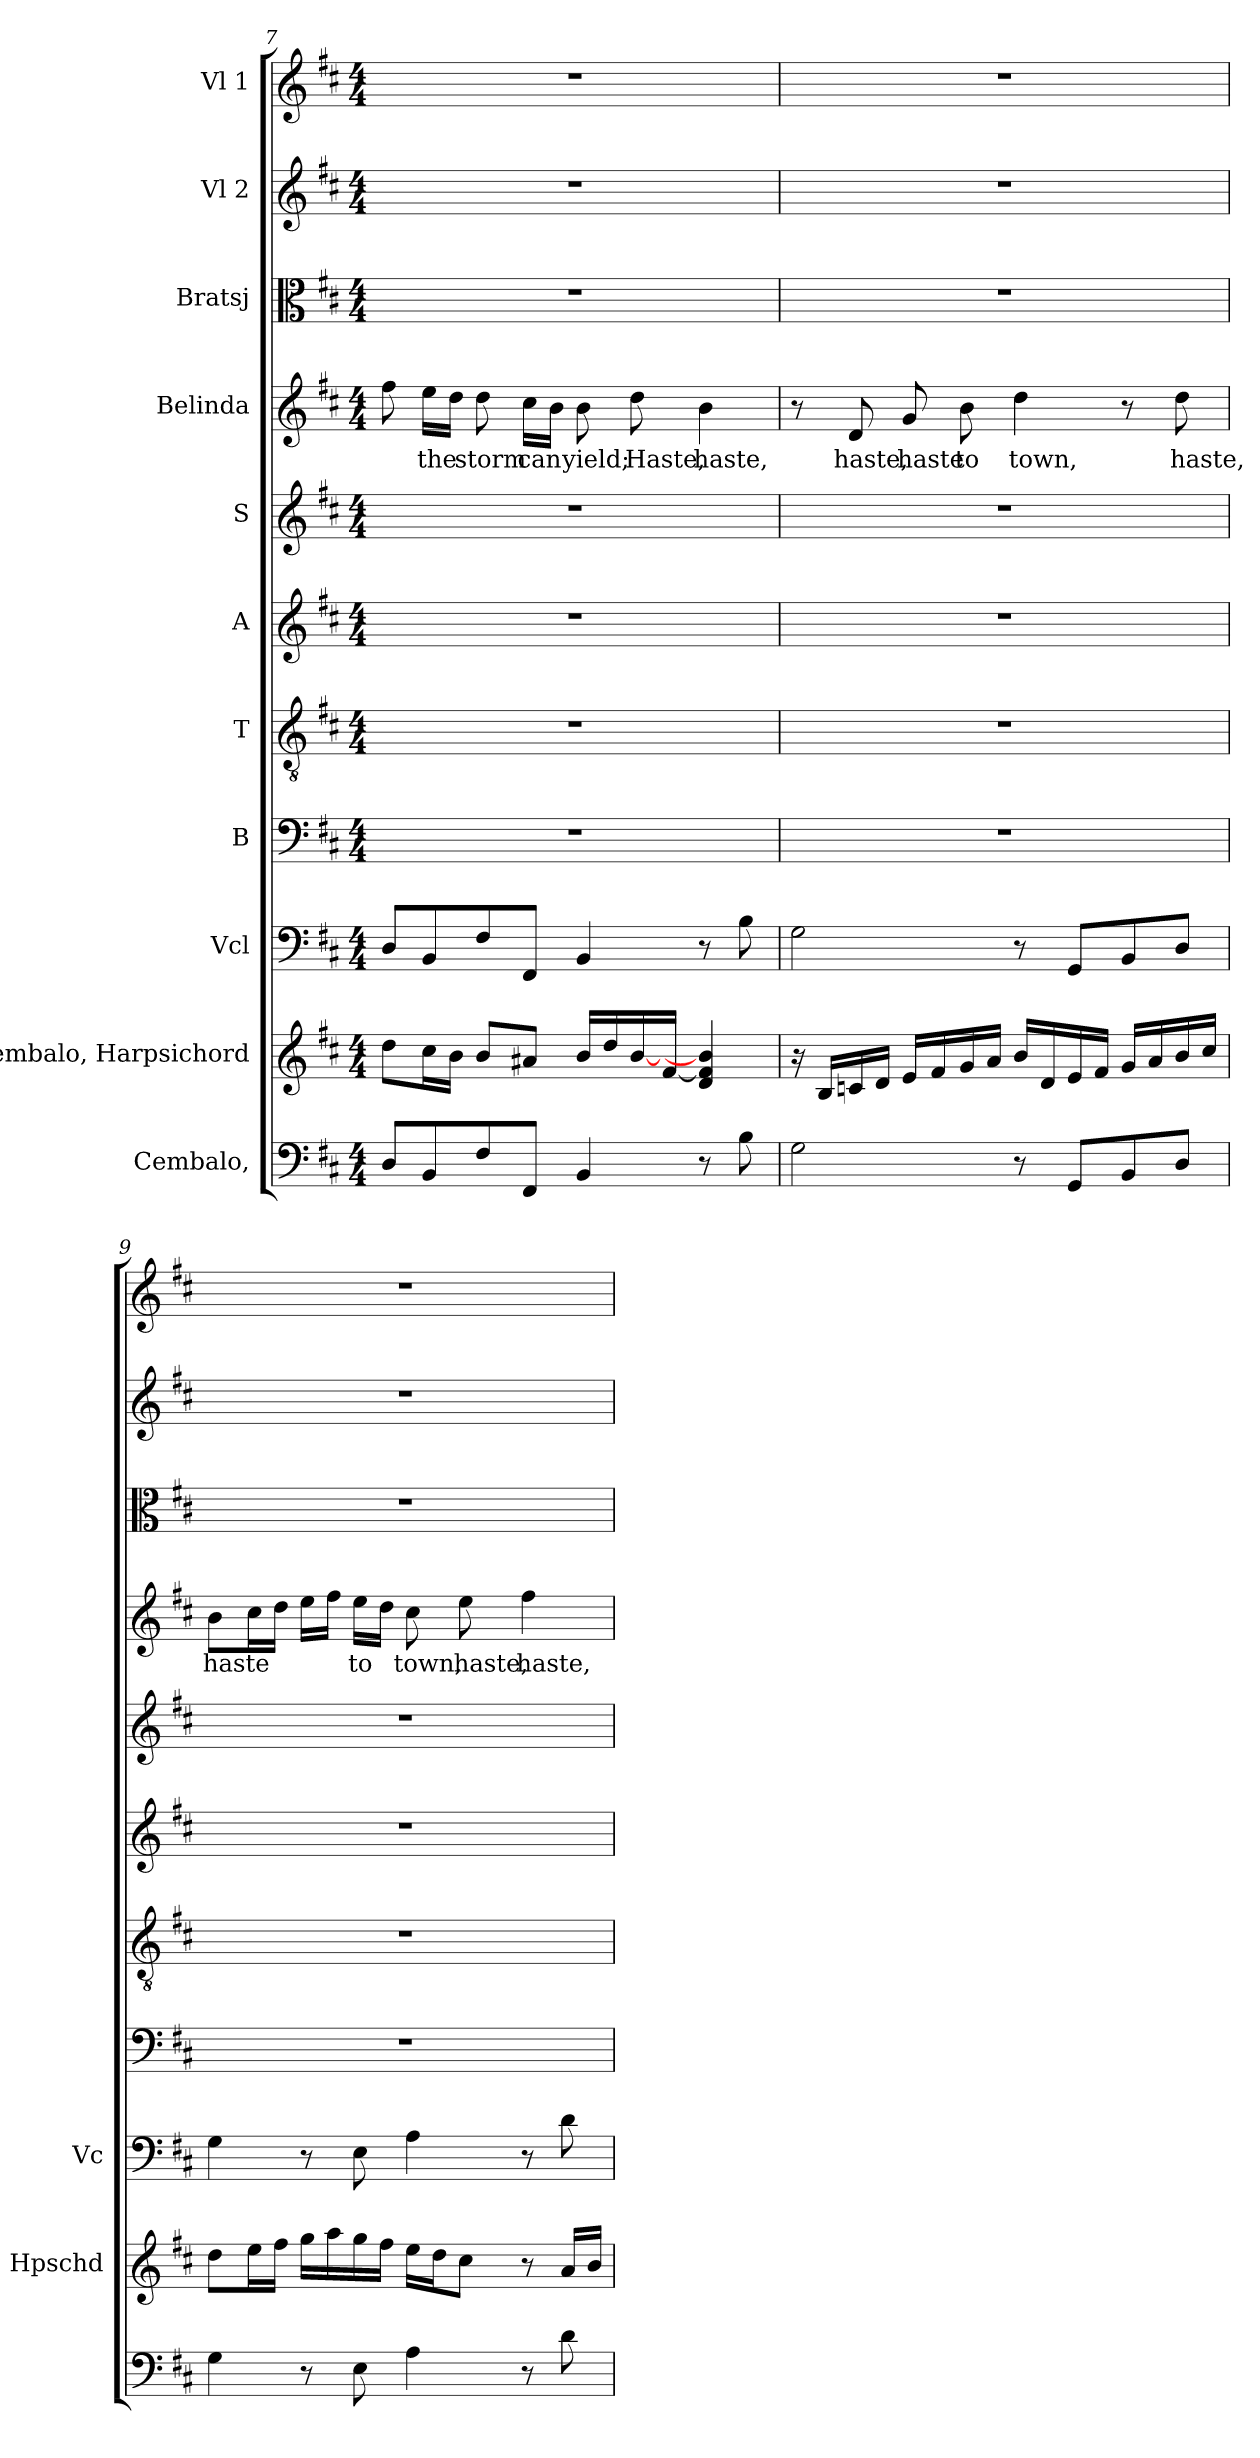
**kern	**kern	**kern	**kern	**kern	**kern	**kern	**kern	**text	**kern	**kern	**kern
*part11	*part10	*part9	*part8	*part7	*part6	*part5	*part4	*part4	*part3	*part2	*part1
*staff11	*staff10	*staff9	*staff8	*staff7	*staff6	*staff5	*staff4	*staff4	*staff3	*staff2	*staff1
*I"Cembalo,	*I"Cembalo, Harpsichord	*I"Vcl	*I"B	*I"T	*I"A	*I"S	*I"Belinda	*	*I"Bratsj	*I"Vl 2	*I"Vl 1
*	*I'Hpschd	*I'Vc	*	*	*	*	*	*	*	*	*
!!LO:LB:g=z
*clefF4	*clefG2	*clefF4	*clefF4	*clefGv2	*clefG2	*clefG2	*clefG2	*	*clefC3	*clefG2	*clefG2
*k[f#c#]	*k[f#c#]	*k[f#c#]	*k[f#c#]	*k[f#c#]	*k[f#c#]	*k[f#c#]	*k[f#c#]	*	*k[f#c#]	*k[f#c#]	*k[f#c#]
*M4/4	*M4/4	*M4/4	*M4/4	*M4/4	*M4/4	*M4/4	*M4/4	*	*M4/4	*M4/4	*M4/4
=7	=7	=7	=7	=7	=7	=7	=7	=7	=7	=7	=7
8D/L	8dd\L	8D/L	1r	1r	1r	1r	8ff#\	.	1r	1r	1r
!	!	!	!	!	!	!	!	!LO:LY:b	!	!	!
8BB/	16cc#\L	8BB/	.	.	.	.	16ee\LL	the	.	.	.
.	16b\JJ	.	.	.	.	.	16dd\JJ	.	.	.	.
!	!	!	!	!	!	!	!	!LO:LY:b	!	!	!
8F#/	8b/L	8F#/	.	.	.	.	8dd\	storm	.	.	.
!	!	!	!	!	!	!	!	!LO:LY:b	!	!	!
8FF#/J	8a#X/J	8FF#/J	.	.	.	.	16cc#\LL	can	.	.	.
.	.	.	.	.	.	.	16b\JJ	.	.	.	.
!	!	!	!	!	!	!	!	!LO:LY:b	!	!	!
4BB/	16b/LL	4BB/	.	.	.	.	8b\	yield;	.	.	.
.	16dd/	.	.	.	.	.	.	.	.	.	.
!	!	!	!	!	!	!	!	!LO:LY:b	!	!	!
.	[16b/	.	.	.	.	.	8dd\	Haste,	.	.	.
.	[16f#/JJ	.	.	.	.	.	.	.	.	.	.
!	!	!	!	!	!	!	!	!LO:LY:b	!	!	!
8r	4d/ 4f#/] 4b/]	8r	.	.	.	.	4b\	haste,	.	.	.
8B\	.	8B\	.	.	.	.	.	.	.	.	.
=8	=8	=8	=8	=8	=8	=8	=8	=8	=8	=8	=8
2G\	16r	2G\	1r	1r	1r	1r	8r	.	1r	1r	1r
.	16B/LL	.	.	.	.	.	.	.	.	.	.
!	!	!	!	!	!	!	!	!LO:LY:b	!	!	!
.	16cn/	.	.	.	.	.	8d/	haste,	.	.	.
.	16d/JJ	.	.	.	.	.	.	.	.	.	.
!	!	!	!	!	!	!	!	!LO:LY:b	!	!	!
.	16e/LL	.	.	.	.	.	8g/	haste	.	.	.
.	16f#/	.	.	.	.	.	.	.	.	.	.
!	!	!	!	!	!	!	!	!LO:LY:b	!	!	!
.	16g/	.	.	.	.	.	8b\	to	.	.	.
.	16a/JJ	.	.	.	.	.	.	.	.	.	.
!	!	!	!	!	!	!	!	!LO:LY:b	!	!	!
8r	16b/LL	8r	.	.	.	.	4dd\	town,	.	.	.
.	16d/	.	.	.	.	.	.	.	.	.	.
8GG/L	16e/	8GG/L	.	.	.	.	.	.	.	.	.
.	16f#/JJ	.	.	.	.	.	.	.	.	.	.
8BB/	16g/LL	8BB/	.	.	.	.	8r	.	.	.	.
.	16a/	.	.	.	.	.	.	.	.	.	.
!	!	!	!	!	!	!	!	!LO:LY:b	!	!	!
8D/J	16b/	8D/J	.	.	.	.	8dd\	haste,	.	.	.
.	16cc#/JJ	.	.	.	.	.	.	.	.	.	.
!!LO:PB:g=z
=9	=9	=9	=9	=9	=9	=9	=9	=9	=9	=9	=9
!	!	!	!	!	!	!	!	!LO:LY:b	!	!	!
4G\	8dd\L	4G\	1r	1r	1r	1r	8b\L	haste	1r	1r	1r
.	16ee\L	.	.	.	.	.	16cc#\L	.	.	.	.
.	16ff#\JJ	.	.	.	.	.	16dd\JJ	.	.	.	.
8r	16gg\LL	8r	.	.	.	.	16ee\LL	.	.	.	.
.	16aa\	.	.	.	.	.	16ff#\JJ	.	.	.	.
!	!	!	!	!	!	!	!	!LO:LY:b	!	!	!
8E\	16gg\	8E\	.	.	.	.	16ee\LL	to	.	.	.
.	16ff#\JJ	.	.	.	.	.	16dd\JJ	.	.	.	.
!	!	!	!	!	!	!	!	!LO:LY:b	!	!	!
4A\	16ee\LL	4A\	.	.	.	.	8cc#\	town,	.	.	.
.	16dd\J	.	.	.	.	.	.	.	.	.	.
!	!	!	!	!	!	!	!	!LO:LY:b	!	!	!
.	8cc#\J	.	.	.	.	.	8ee\	haste,	.	.	.
!	!	!	!	!	!	!	!	!LO:LY:b	!	!	!
8r	8r	8r	.	.	.	.	4ff#\	haste,	.	.	.
8d\	16a/LL	8d\	.	.	.	.	.	.	.	.	.
.	16b/JJ	.	.	.	.	.	.	.	.	.	.
=	=	=	=	=	=	=	=	=	=	=	=
*-	*-	*-	*-	*-	*-	*-	*-	*-	*-	*-	*-
